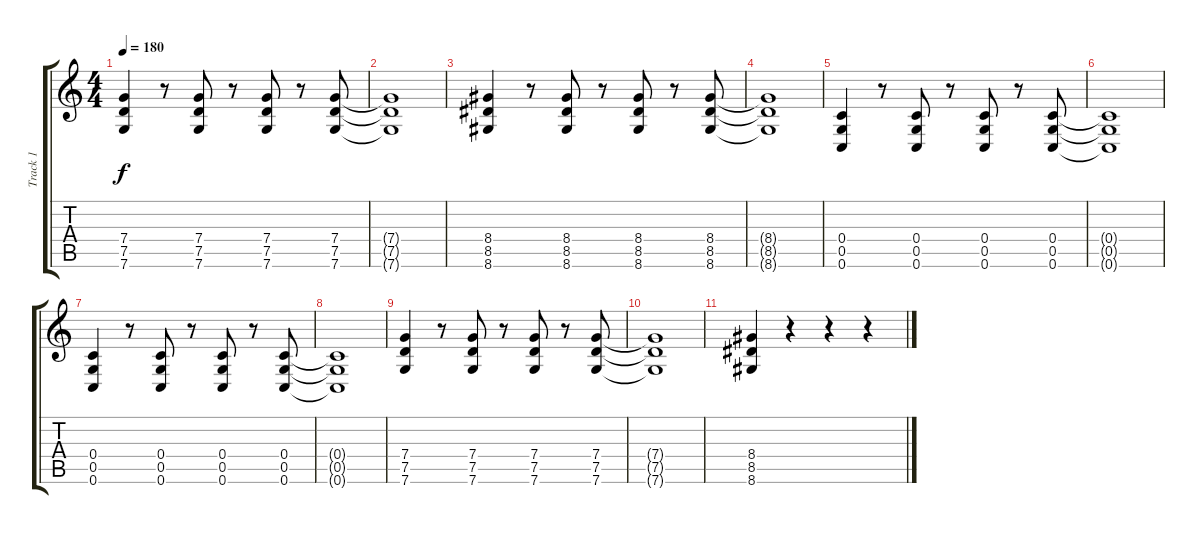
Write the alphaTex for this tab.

\track ("Track 1" "Track 1") {instrument distortionguitar}
\staff {score tabs}
\tuning (D4 A3 F3 C3 G2 C2) {hide}
\ts (4 4)
\tempo 180
\clef g2
\ks c
(7.4 7.5 7.6).4{dy f} r.8 (7.4 7.5 7.6).8 r.8 (7.4 7.5 7.6).8 r.8 (7.4 7.5 7.6).8 |
(7.4{t} 7.5{t} 7.6{t}).1 |
(8.4 8.5 8.6).4 r.8 (8.4 8.5 8.6).8 r.8 (8.4 8.5 8.6).8 r.8 (8.4 8.5 8.6).8 |
(8.4{t} 8.5{t} 8.6{t}).1 |
(0.4 0.5 0.6).4 r.8 (0.4 0.5 0.6).8 r.8 (0.4 0.5 0.6).8 r.8 (0.4 0.5 0.6).8 |
(0.4{t} 0.5{t} 0.6{t}).1 |
(0.4 0.5 0.6).4 r.8 (0.4 0.5 0.6).8 r.8 (0.4 0.5 0.6).8 r.8 (0.4 0.5 0.6).8 |
(0.4{t} 0.5{t} 0.6{t}).1 |
(7.4 7.5 7.6).4 r.8 (7.4 7.5 7.6).8 r.8 (7.4 7.5 7.6).8 r.8 (7.4 7.5 7.6).8 |
(7.4{t} 7.5{t} 7.6{t}).1 |
(8.4 8.5 8.6).4 r.4 r.4 r.4
